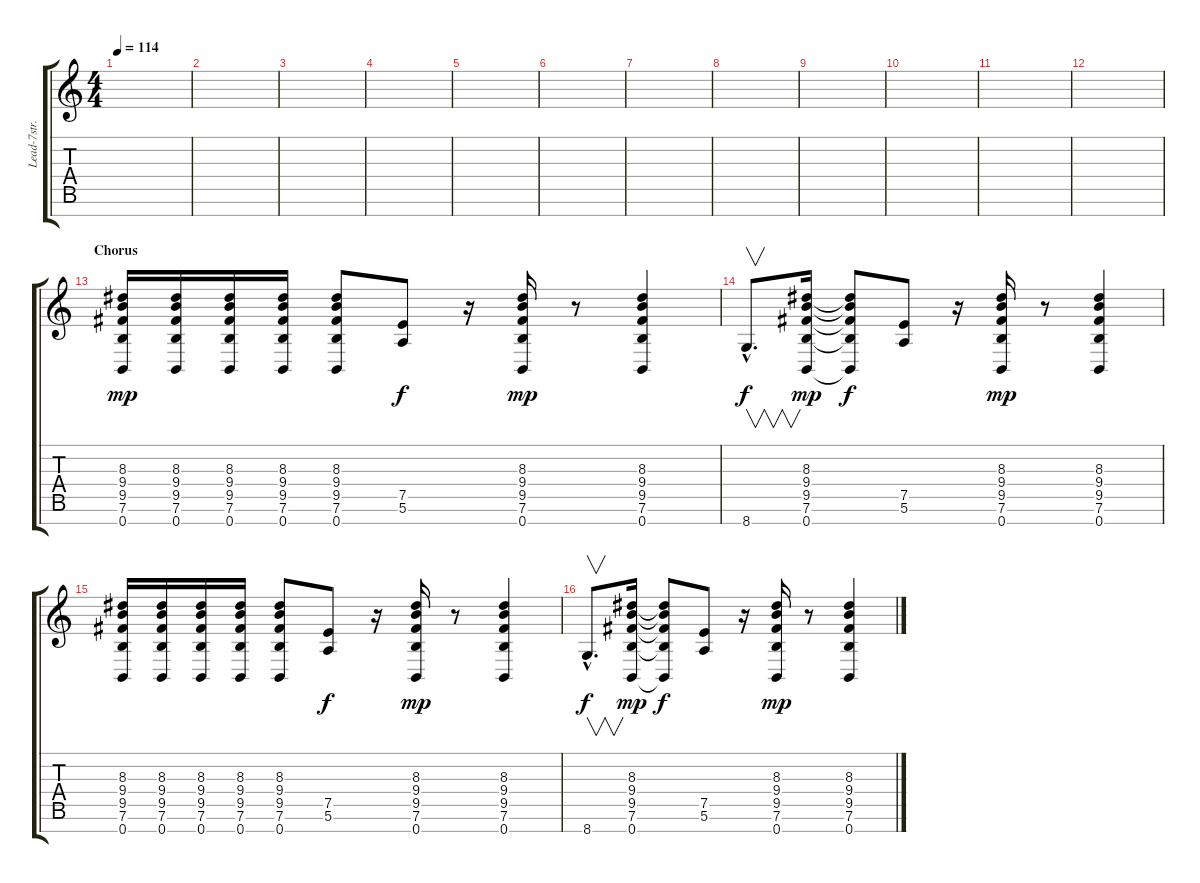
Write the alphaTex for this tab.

\track ("Lead-7str." "Lead-7str.") {instrument overdrivenguitar}
\staff {score tabs}
\tuning (E4 B3 G3 D3 A2 E2 B1) {hide}
\ts (4 4)
\tempo 114
\clef g2
\ks c
|
|
|
|
|
|
|
|
|
|
|
|
\section ("" "Chorus")
(8.3 9.4 9.5 7.6 0.7).16{dy mp} (8.3 9.4 9.5 7.6 0.7).16 (8.3 9.4 9.5 7.6 0.7).16 (8.3 9.4 9.5 7.6 0.7).16 (8.3 9.4 9.5 7.6 0.7).8 (7.5 5.6).8{dy f} r.16 (8.3 9.4 9.5 7.6 0.7).16{dy mp} r.8 (8.3 9.4 9.5 7.6 0.7).4 |
8.7{hac}.8{v d dy f} (8.3 9.4 9.5 7.6 0.7).16{dy mp} (8.3{t} 9.4{t} 9.5{t} 7.6{t} 0.7{t}).8{dy f} (7.5 5.6).8 r.16 (8.3 9.4 9.5 7.6 0.7).16{dy mp} r.8 (8.3 9.4 9.5 7.6 0.7).4 |
(8.3 9.4 9.5 7.6 0.7).16 (8.3 9.4 9.5 7.6 0.7).16 (8.3 9.4 9.5 7.6 0.7).16 (8.3 9.4 9.5 7.6 0.7).16 (8.3 9.4 9.5 7.6 0.7).8 (7.5 5.6).8{dy f} r.16 (8.3 9.4 9.5 7.6 0.7).16{dy mp} r.8 (8.3 9.4 9.5 7.6 0.7).4 |
8.7{hac}.8{v d dy f} (8.3 9.4 9.5 7.6 0.7).16{dy mp} (8.3{t} 9.4{t} 9.5{t} 7.6{t} 0.7{t}).8{dy f} (7.5 5.6).8 r.16 (8.3 9.4 9.5 7.6 0.7).16{dy mp} r.8 (8.3 9.4 9.5 7.6 0.7).4
